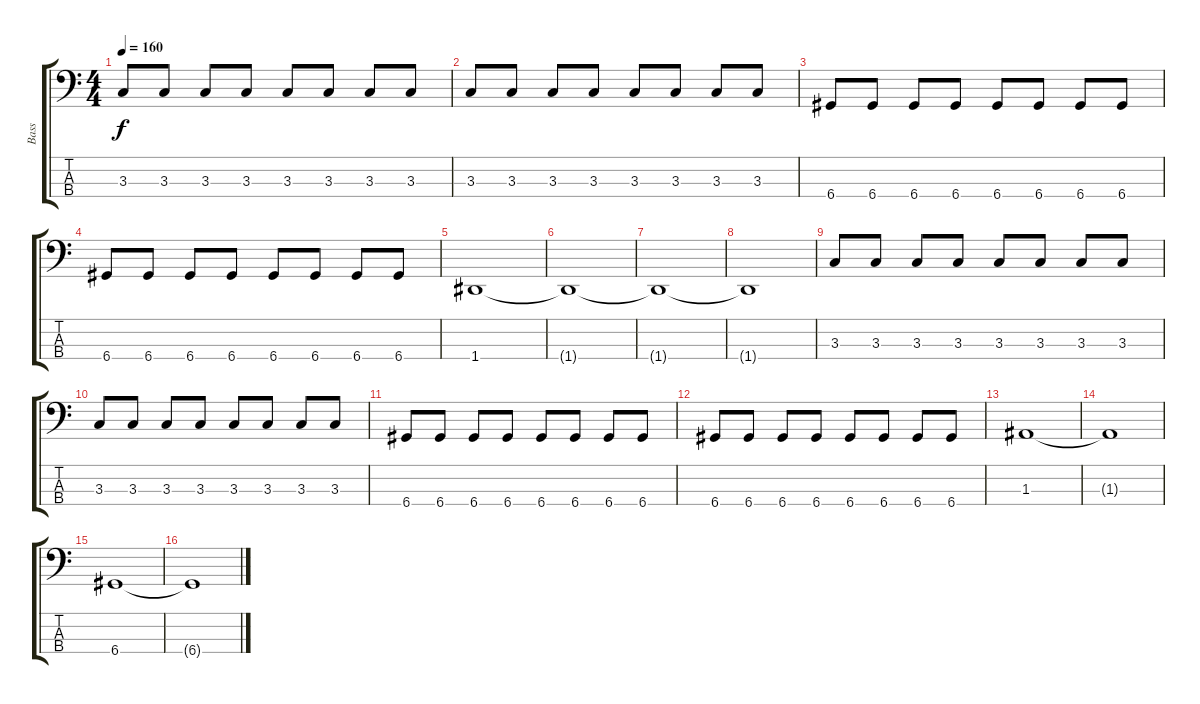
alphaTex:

\track ("Bass" "Bass") {instrument electricbassfinger}
\staff {score tabs}
\tuning (G2 D2 A1 D1) {hide}
\ts (4 4)
\tempo 160
\clef f4
\ks c
3.3.8{dy f} 3.3.8 3.3.8 3.3.8 3.3.8 3.3.8 3.3.8 3.3.8 |
3.3.8 3.3.8 3.3.8 3.3.8 3.3.8 3.3.8 3.3.8 3.3.8 |
6.4.8 6.4.8 6.4.8 6.4.8 6.4.8 6.4.8 6.4.8 6.4.8 |
6.4.8 6.4.8 6.4.8 6.4.8 6.4.8 6.4.8 6.4.8 6.4.8 |
1.4.1 |
1.4{t}.1 |
1.4{t}.1 |
1.4{t}.1 |
3.3.8 3.3.8 3.3.8 3.3.8 3.3.8 3.3.8 3.3.8 3.3.8 |
3.3.8 3.3.8 3.3.8 3.3.8 3.3.8 3.3.8 3.3.8 3.3.8 |
6.4.8 6.4.8 6.4.8 6.4.8 6.4.8 6.4.8 6.4.8 6.4.8 |
6.4.8 6.4.8 6.4.8 6.4.8 6.4.8 6.4.8 6.4.8 6.4.8 |
1.3.1 |
1.3{t}.1 |
6.4.1 |
6.4{t}.1
